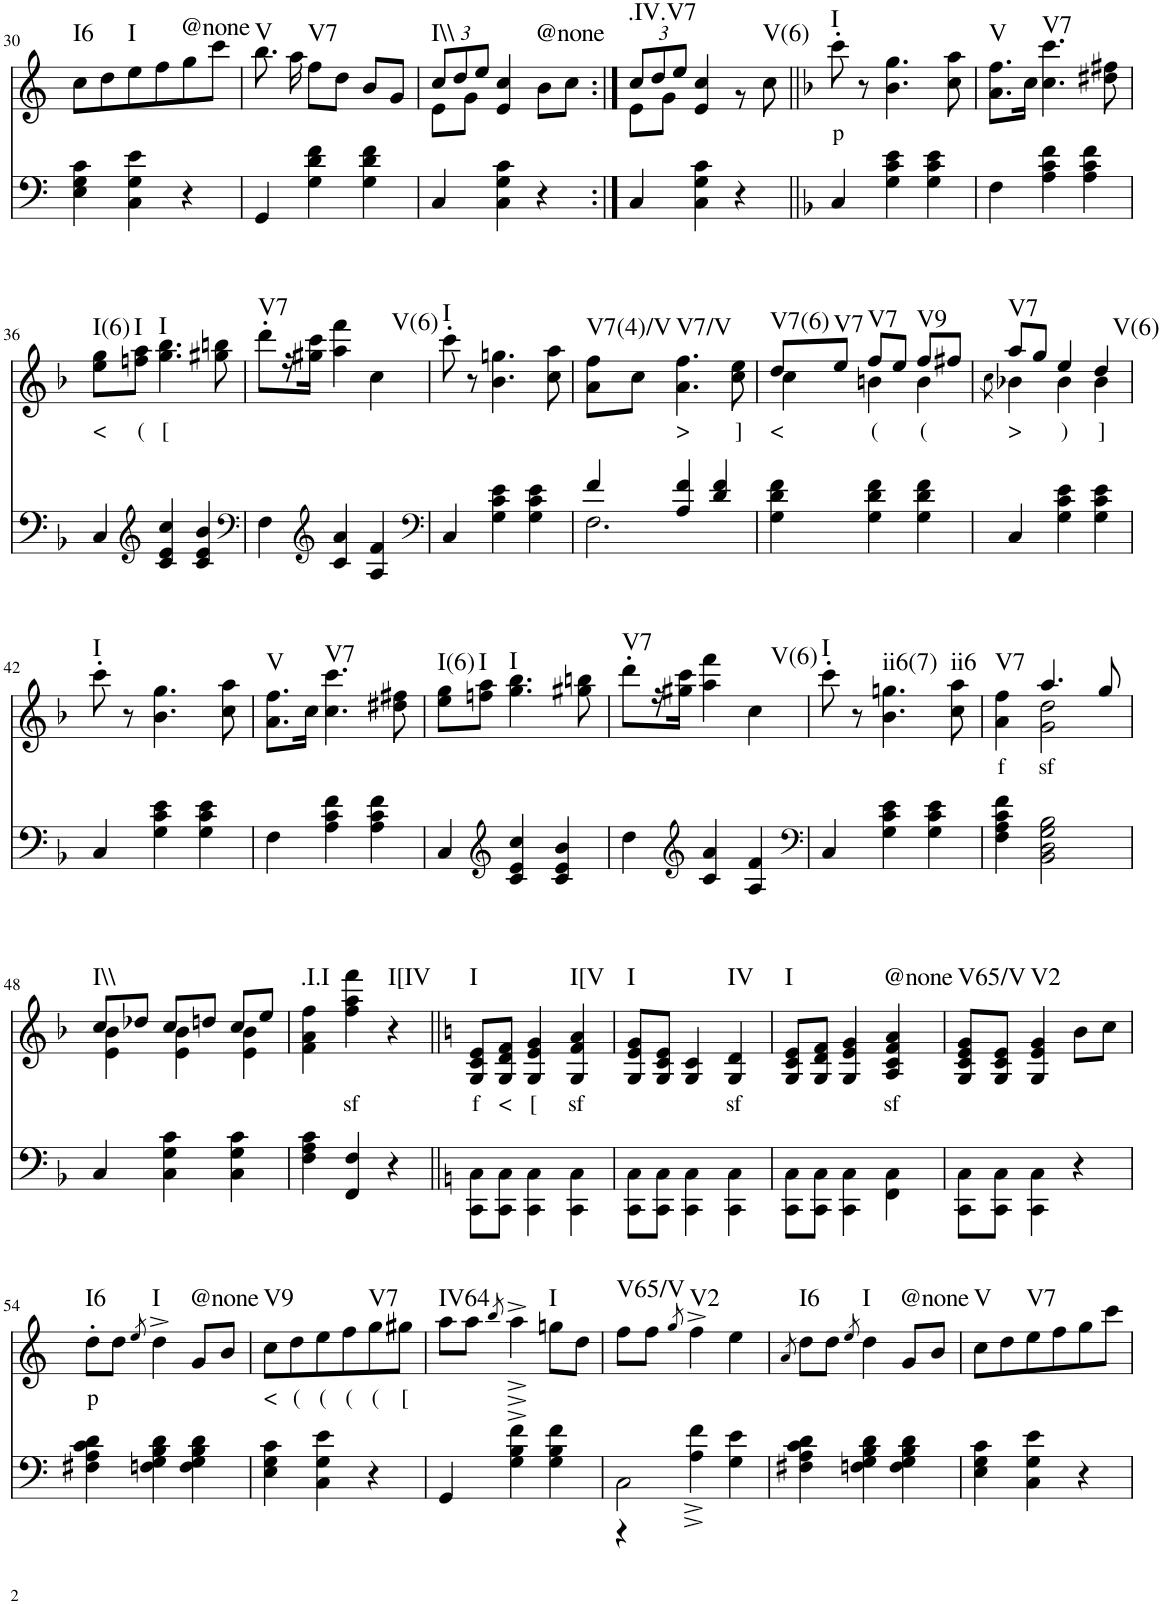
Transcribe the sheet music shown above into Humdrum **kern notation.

**kern	**kern	**text	**harte
*part2	*part1	*part1	*part1
*staff2	*staff1	*staff1	*
*I"piano	*I"piano	*	*
*I'Pno	*I'Pno	*	*
!!LO:PB:g=z
*clefF4	*clefG2	*	*
*k[]	*k[]	*	*
*M3/4	*M3/4	*	*
=30	=30	=30	=30
!	!	!	!LO:H:kt=I6
4E\ 4G\ 4c\	8cc\L	.	N
.	8dd\	.	.
!	!	!	!LO:H:kt=I
4C\ 4G\ 4e\	8ee\	.	N
.	8ff\	.	.
!	!	!	!LO:H:kt=@none
4r	8gg\	.	N
.	8ccc\J	.	.
=31	=31	=31	=31
!	!	!	!LO:H:kt=V
4GG/	8.bb\	.	N
.	16aa\	.	.
!	!	!	!LO:H:kt=V7
4G\ 4d\ 4f\	8ff\L	.	N
.	8dd\J	.	.
4G\ 4d\ 4f\	8b/L	.	.
.	8g/J	.	.
=32	=32	=32	=32
*	*Xbrackettup	*	*
*	*^	*	*
!	!	!	!	!LO:H:kt=I\\
4C/	12cc/L	8e\L	.	N
.	12dd/	.	.	.
.	.	8g\J	.	.
.	12ee/J	.	.	.
4C\ 4G\ 4c\	4e/ 4cc/	4ryy	.	.
!	!	!	!	!LO:H:kt=@none
4r	4ryy	8b\L	.	N
.	.	8cc\J	.	.
=33:|!	=33:|!	=33:|!	=33:|!	=33:|!
!	!	!	!	!LO:H:kt=.IV.V7
4C/	12cc/L	8e\L	.	N
.	12dd/	.	.	.
.	.	8g\J	.	.
.	12ee/J	.	.	.
4C\ 4G\ 4c\	4e/ 4cc/	4ryy	.	.
!	!	!	!	!LO:H:kt=V(6)
4r	4ryy	8r	.	N
.	.	8cc\	.	.
*	*v	*v	*	*
=34||	=34||	=34||	=34||
*k[b-]	*k[b-]	*	*
*	*^	*	*
!	!	!	!LO:LY:b	!LO:H:kt=I
*	*v	*v	*	*
4C/	8ccc'\	p	N
.	8r	.	.
4G\ 4c\ 4e\	4.b-\ 4.gg\	.	.
4G\ 4c\ 4e\	.	.	.
.	8cc\ 8aa\	.	.
=35	=35	=35	=35
!	!	!	!LO:H:kt=V
4F\	8.a\ 8.ff\L	.	N
.	16cc\Jk	.	.
!	!	!	!LO:H:kt=V7
4A\ 4c\ 4f\	4.cc\ 4.ccc\	.	N
4A\ 4c\ 4f\	.	.	.
.	8dd#X\ 8ff#X\	.	.
!!LO:LB:g=z
=36	=36	=36	=36
!	!	!LO:LY:b	!LO:H:kt=I(6)
4C/	8ee\ 8gg\L	<	N
!	!	!LO:LY:b	!LO:H:kt=I
.	8ffn\ 8aa\J	(	N
*clefG2	*	*	*
!	!	!LO:LY:b	!LO:H:kt=I
4c/ 4e/ 4cc/	4.gg\ 4.bb-\	[	N
4c/ 4e/ 4b-/	.	.	.
.	8gg#X\ 8bbn\	.	.
=37	=37	=37	=37
*clefF4	*	*	*
!	!	!	!LO:H:kt=V7
4F\	8ddd'\L	.	N
.	16r	.	.
.	16gg#X\ 16ccc\JJ	.	.
*clefG2	*	*	*
4c/ 4a/	4aa\ 4fff\	.	.
!	!	!	!LO:H:kt=V(6)
4A/ 4f/	4cc\	.	N
=38	=38	=38	=38
*clefF4	*	*	*
!	!	!	!LO:H:kt=I
4C/	8ccc'\	.	N
.	8r	.	.
4G\ 4c\ 4e\	4.b-\ 4.ggn\	.	.
4G\ 4c\ 4e\	.	.	.
.	8cc\ 8aa\	.	.
=39	=39	=39	=39
*^	*	*	*
!	!	!	!	!LO:H:kt=V7(4)/V
4f/	2.F\	8a\ 8ff\L	.	N
.	.	8cc\J	.	.
!	!	!	!LO:LY:b	!LO:H:kt=V7/V
4A/ 4f/	.	4.a\ 4.ff\	>	N
4d/ 4f/	.	.	.	.
!	!	!	!LO:LY:b	!
.	.	8cc\ 8ee\	]	.
*v	*v	*	*	*
=40	=40	=40	=40
*	*^	*	*
!	!	!	!LO:LY:b	!LO:H:kt=V7(6)
4G\ 4d\ 4f\	8dd/L	4cc\	<	N
!	!	!	!	!LO:H:kt=V7
.	8ee/J	.	.	N
!	!	!	!LO:LY:b	!LO:H:kt=V7
4G\ 4d\ 4f\	8ff/L	4bn\	(	N
.	8ee/J	.	.	.
!	!	!	!LO:LY:b	!LO:H:kt=V9
4G\ 4d\ 4f\	8ff/L	4b\	(	N
.	8ff#X/J	.	.	.
=41	=41	=41	=41	=41
.	.	8qcc\	.	.
!	!	!	!LO:LY:b	!LO:H:kt=V7
4C/	8aa/L	4b-X\	>	N
.	8gg/J	.	.	.
!	!	!	!LO:LY:b	!
4G\ 4c\ 4e\	4ee/	4b-\	)	.
!	!	!	!LO:LY:b	!LO:H:kt=V(6)
4G\ 4c\ 4e\	4dd/	4b-\	]	N
!!LO:LB:g=z
=42	=42	=42	=42	=42
!	!	!	!	!LO:H:kt=I
*	*v	*v	*	*
4C/	8ccc'\	.	N
.	8r	.	.
4G\ 4c\ 4e\	4.b-\ 4.gg\	.	.
4G\ 4c\ 4e\	.	.	.
.	8cc\ 8aa\	.	.
=43	=43	=43	=43
!	!	!	!LO:H:kt=V
4F\	8.a\ 8.ff\L	.	N
.	16cc\Jk	.	.
!	!	!	!LO:H:kt=V7
4A\ 4c\ 4f\	4.cc\ 4.ccc\	.	N
4A\ 4c\ 4f\	.	.	.
.	8dd#X\ 8ff#X\	.	.
=44	=44	=44	=44
!	!	!	!LO:H:kt=I(6)
4C/	8ee\ 8gg\L	.	N
!	!	!	!LO:H:kt=I
.	8ffn\ 8aa\J	.	N
*clefG2	*	*	*
!	!	!	!LO:H:kt=I
4c/ 4e/ 4cc/	4.gg\ 4.bb-\	.	N
4c/ 4e/ 4b-/	.	.	.
.	8gg#X\ 8bbn\	.	.
=45	=45	=45	=45
!	!	!	!LO:H:kt=V7
4dd\	8ddd'\L	.	N
.	16r	.	.
.	16gg#X\ 16ccc\JJ	.	.
*clefG2	*	*	*
4c/ 4a/	4aa\ 4fff\	.	.
!	!	!	!LO:H:kt=V(6)
4A/ 4f/	4cc\	.	N
=46	=46	=46	=46
*clefF4	*	*	*
!	!	!	!LO:H:kt=I
4C/	8ccc'\	.	N
.	8r	.	.
!	!	!	!LO:H:kt=ii6(7)
4G\ 4c\ 4e\	4.b-\ 4.ggn\	.	N
4G\ 4c\ 4e\	.	.	.
!	!	!	!LO:H:kt=ii6
.	8cc\ 8aa\	.	N
=47	=47	=47	=47
*	*^	*	*
!	!	!	!LO:LY:b	!LO:H:kt=V7
4F\ 4A\ 4c\ 4f\	4ryy	4a\ 4ff\	f	N
!	!	!	!LO:LY:b	!
2BB-\ 2D\ 2G\ 2B-\	4.aa/	2g\ 2dd\	sf	.
.	8gg/	.	.	.
!!LO:LB:g=z	!!
=48	=48	=48	=48	=48
!	!	!	!	!LO:H:kt=I\\
4C/	8cc/L	4e\ 4b-\	.	N
.	8dd-X/J	.	.	.
4C\ 4G\ 4c\	8cc/L	4e\ 4b-\	.	.
.	8ddn/J	.	.	.
4C\ 4G\ 4c\	8cc/L	4e\ 4b-\	.	.
.	8ee/J	.	.	.
*	*v	*v	*	*
=49	=49	=49	=49
!	!	!	!LO:H:kt=.I.I
4F\ 4A\ 4c\	4f\ 4a\ 4ff\	.	N
!	!	!LO:LY:b	!
4FF/ 4F/	4ff\ 4aa\ 4fff\	sf	.
!	!	!	!LO:H:kt=I[IV
4r	4r	.	N
=50||	=50||	=50||	=50||
*k[]	*k[]	*	*
!	!	!LO:LY:b	!LO:H:kt=I
8CC\ 8C\L	8G/ 8c/ 8e/L	f	N
!	!	!LO:LY:b	!
8CC\ 8C\J	8G/ 8d/ 8f/J	<	.
!	!	!LO:LY:b	!
4CC\ 4C\	4G/ 4e/ 4g/	[	.
!	!	!LO:LY:b	!LO:H:kt=I[V
4CC\ 4C\	4G/ 4f/ 4a/	sf	N
=51	=51	=51	=51
!	!	!	!LO:H:kt=I
8CC\ 8C\L	8G/ 8e/ 8g/L	.	N
8CC\ 8C\J	8G/ 8c/ 8e/J	.	.
4CC\ 4C\	4G/ 4c/	.	.
!	!	!LO:LY:b	!LO:H:kt=IV
4CC\ 4C\	4G/ 4d/	sf	N
=52	=52	=52	=52
!	!	!	!LO:H:kt=I
8CC\ 8C\L	8G/ 8c/ 8e/L	.	N
8CC\ 8C\J	8G/ 8d/ 8f/J	.	.
4CC\ 4C\	4G/ 4e/ 4g/	.	.
!	!	!LO:LY:b	!LO:H:kt=@none
4FF\ 4C\	4A/ 4c/ 4f/ 4a/	sf	N
=53	=53	=53	=53
!	!	!	!LO:H:kt=V65/V
8CC\ 8C\L	8G/ 8c/ 8e/ 8g/L	.	N
8CC\ 8C\J	8G/ 8c/ 8e/J	.	.
!	!	!	!LO:H:kt=V2
4CC\ 4C\	4G/ 4e/ 4g/	.	N
4r	8b\L	.	.
.	8cc\J	.	.
!!LO:LB:g=z
=54	=54	=54	=54
!	!	!LO:LY:b	!LO:H:kt=I6
4F#X\ 4A\ 4c\ 4d\	8dd'\L	p	N
.	8dd\J	.	.
.	8qee/	.	.
!	!	!	!LO:H:kt=I
4Fn\ 4G\ 4B\ 4d\	4dd^\	.	N
!	!	!	!LO:H:kt=@none
4F\ 4G\ 4B\ 4d\	8g/L	.	N
.	8b/J	.	.
=55	=55	=55	=55
!	!	!LO:LY:b	!LO:H:kt=V9
4E\ 4G\ 4c\	8cc\L	<	N
!	!	!LO:LY:b	!
.	8dd\	(	.
!	!	!LO:LY:b	!
4C\ 4G\ 4e\	8ee\	(	.
!	!	!LO:LY:b	!
.	8ff\	(	.
!	!	!LO:LY:b	!LO:H:kt=V7
4r	8gg\	(	N
!	!	!LO:LY:b	!
.	8gg#X\J	[	.
=56	=56	=56	=56
!	!	!	!LO:H:kt=IV64
4GG/	8aa\L	.	N
.	8aa\J	.	.
.	8qbb/	.	.
4G\^ 4B\^ 4f\^	4aa^\	.	.
!	!	!	!LO:H:kt=I
4G\ 4B\ 4f\	8ggn\L	.	N
.	8dd\J	.	.
=57	=57	=57	=57
*^	*	*	*
!	!	!	!	!LO:H:kt=V65/V
2C\	4r	8ff\L	.	N
.	.	8ff\J	.	.
.	.	8qgg/	.	.
!	!	!	!	!LO:H:kt=V2
.	4A\^ 4f\^	4ff^\	.	N
4ryy	4G\ 4e\	4ee\	.	.
*v	*v	*	*	*
=58	=58	=58	=58
.	8qa/	.	.
!	!	!	!LO:H:kt=I6
4F#X\ 4A\ 4c\ 4d\	8dd\L	.	N
.	8dd\J	.	.
.	8qee/	.	.
!	!	!	!LO:H:kt=I
4Fn\ 4G\ 4B\ 4d\	4dd\	.	N
!	!	!	!LO:H:kt=@none
4F\ 4G\ 4B\ 4d\	8g/L	.	N
.	8b/J	.	.
=59	=59	=59	=59
!	!	!	!LO:H:kt=V
4E\ 4G\ 4c\	8cc\L	.	N
.	8dd\	.	.
!	!	!	!LO:H:kt=V7
4C\ 4G\ 4e\	8ee\	.	N
.	8ff\	.	.
4r	8gg\	.	.
.	8ccc\J	.	.
=	=	=	=
*-	*-	*-	*-
